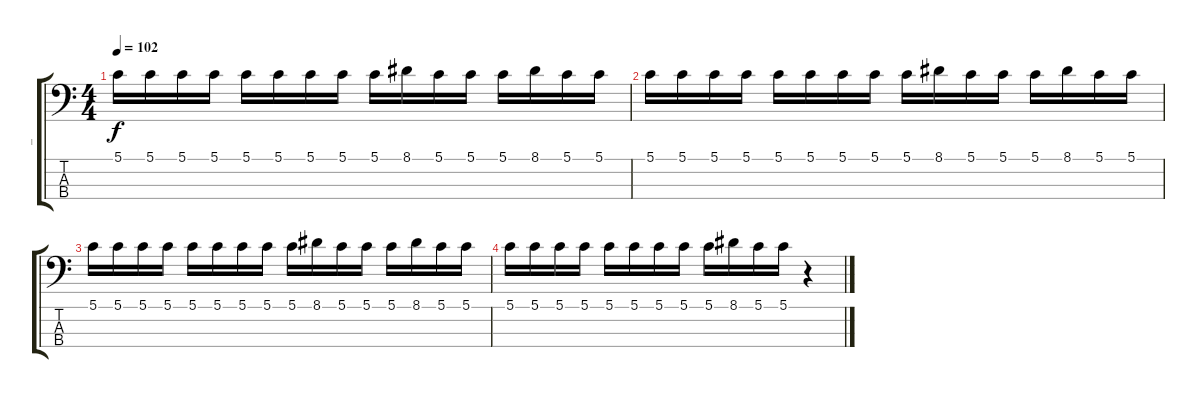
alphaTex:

\track ("_" "_") {instrument synthbass1}
\staff {score tabs}
\tuning (G2 D2 A1 E1) {hide}
\ts (4 4)
\tempo 102
\clef f4
\ks c
5.1.16{dy f} 5.1.16 5.1.16 5.1.16 5.1.16 5.1.16 5.1.16 5.1.16 5.1.16 8.1.16 5.1.16 5.1.16 5.1.16 8.1.16 5.1.16 5.1.16 |
5.1.16 5.1.16 5.1.16 5.1.16 5.1.16 5.1.16 5.1.16 5.1.16 5.1.16 8.1.16 5.1.16 5.1.16 5.1.16 8.1.16 5.1.16 5.1.16 |
5.1.16 5.1.16 5.1.16 5.1.16 5.1.16 5.1.16 5.1.16 5.1.16 5.1.16 8.1.16 5.1.16 5.1.16 5.1.16 8.1.16 5.1.16 5.1.16 |
5.1.16 5.1.16 5.1.16 5.1.16 5.1.16 5.1.16 5.1.16 5.1.16 5.1.16 8.1.16 5.1.16 5.1.16 r.4
